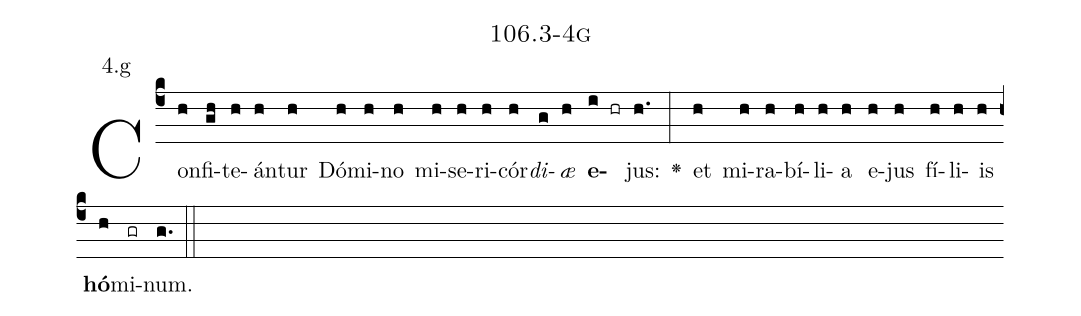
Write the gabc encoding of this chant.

name: 106.3-4g;
annotation: 4.g;
%%
(c4)Con(h)fi(gh)te(h)án(h)tur(h) Dó(h)mi(h)no(h) mi(h)se(h)ri(h)cór(h)<i>di</i>(g)<i>æ</i>(h) <b>e</b>(i hr)jus:(h.) <v>\greheightstar</v>(:) et(h) mi(h)ra(h)bí(h)li(h)a(h) e(h)jus(h) fí(h)li(h)is(h) <b>hó</b>(h)mi(gr)num.(g.) (::)


%E(h) u(h) o(h) u(h) a(h) e.(g.) (::)
